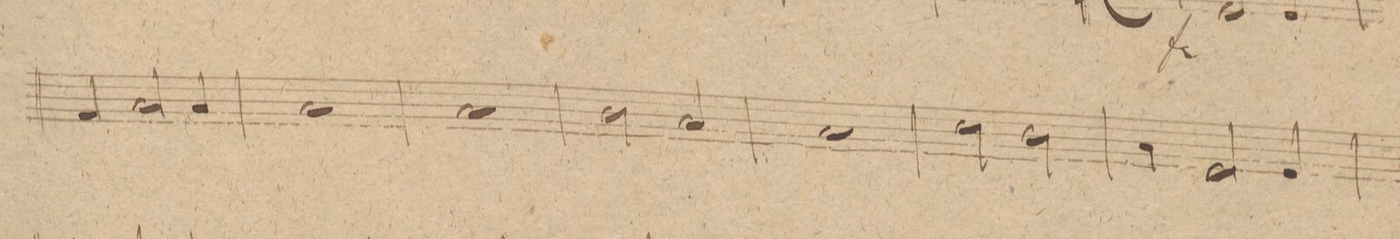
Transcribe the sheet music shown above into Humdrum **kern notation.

**kern	**dynam
*I"Oboi 2do	*
*clefG2	*
*k[f#c#g#]	*
*met(c)	*
*M4/4	*
4f#/	.
2a/	.
4a/	.
=21	=21
1a	.
=22	=22
1a	.
=23	=23
2b\	.
2a/	.
=24	=24
1a	.
=25	=25
2cc#\	.
2b\	.
=26	=26
4a\	.
2e/	.
4e/	.
=27	=27
*-	*-
